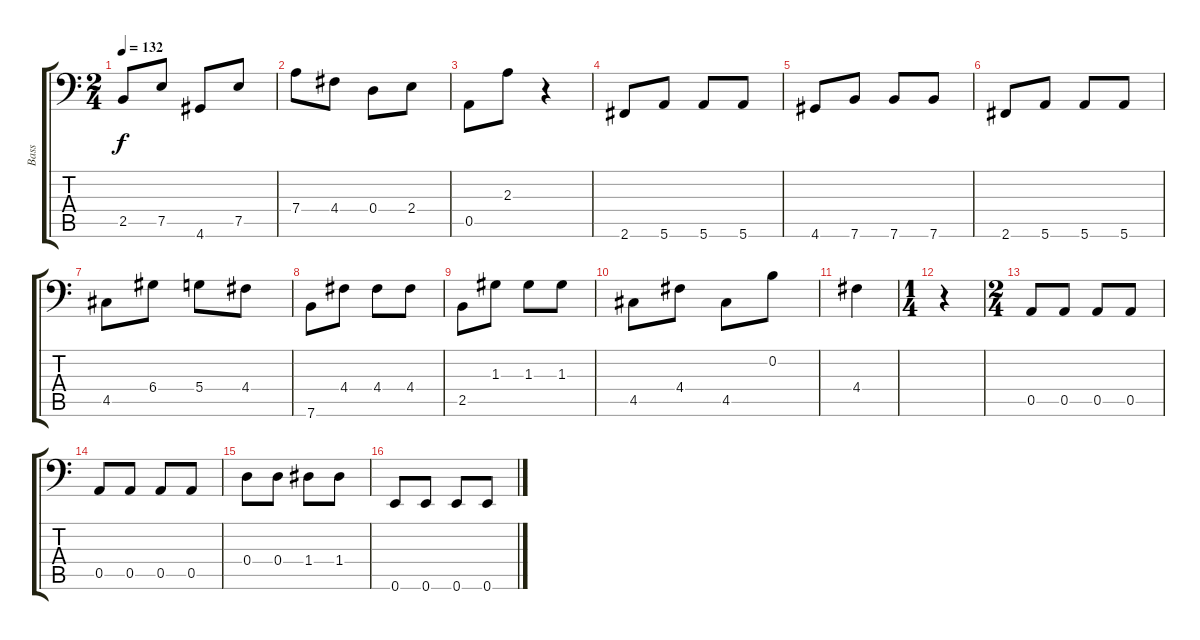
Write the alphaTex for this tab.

\track ("Bass" "Bass") {instrument electricbassfinger}
\staff {score tabs}
\tuning (E3 B2 G2 D2 A1 E1) {hide}
\ts (2 4)
\tempo 132
\clef f4
\ks c
2.5.8{dy f} 7.5.8 4.6.8 7.5.8 |
7.4.8 4.4.8 0.4.8 2.4.8 |
0.5.8 2.3.8 r.4 |
2.6.8 5.6.8 5.6.8 5.6.8 |
4.6.8 7.6.8 7.6.8 7.6.8 |
2.6.8 5.6.8 5.6.8 5.6.8 |
4.5.8 6.4.8 5.4.8 4.4.8 |
7.6.8 4.4.8 4.4.8 4.4.8 |
2.5.8 1.3.8 1.3.8 1.3.8 |
4.5.8 4.4.8 4.5.8 0.2.8 |
4.4.4 |
\ts (1 4)
r.4 |
\ts (2 4)
0.5.8 0.5.8 0.5.8 0.5.8 |
0.5.8 0.5.8 0.5.8 0.5.8 |
0.4.8 0.4.8 1.4.8 1.4.8 |
0.6.8 0.6.8 0.6.8 0.6.8
